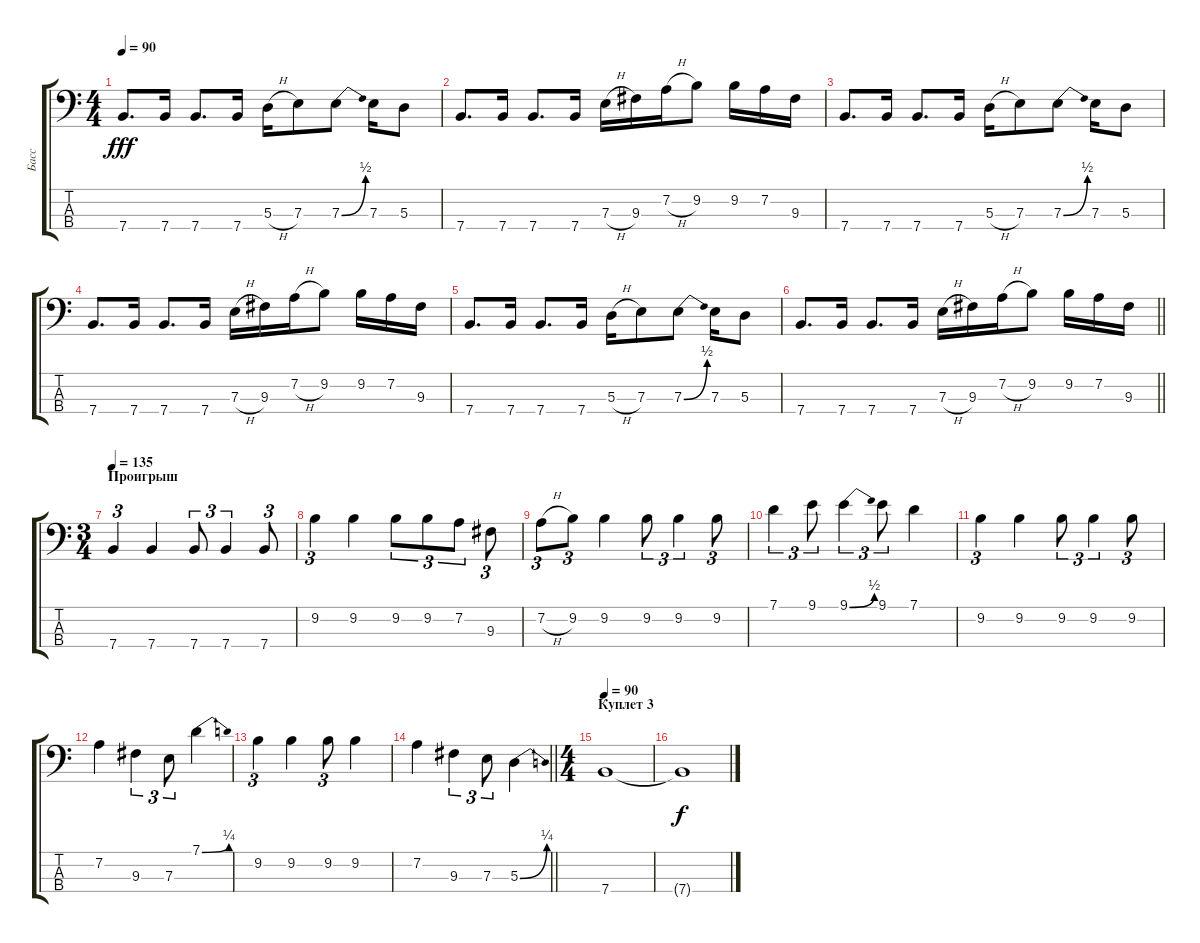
\track ("Басс" "Басс") {instrument electricbassfinger}
\staff {score tabs}
\tuning (G2 D2 A1 E1) {hide}
\ts (4 4)
\tempo 90
\clef f4
\ks c
7.4.8{d dy fff} 7.4.16 7.4.8{d} 7.4.16 5.3{h}.16 7.3.8 7.3{be (bend 0 0 60 2)}.8 7.3.16 5.3.8 |
7.4.8{d} 7.4.16 7.4.8{d} 7.4.16 7.3{h}.16 9.3.16 7.2{h}.16 9.2.8 9.2.16 7.2.16 9.3.16 |
7.4.8{d} 7.4.16 7.4.8{d} 7.4.16 5.3{h}.16 7.3.8 7.3{be (bend 0 0 60 2)}.8 7.3.16 5.3.8 |
7.4.8{d} 7.4.16 7.4.8{d} 7.4.16 7.3{h}.16 9.3.16 7.2{h}.16 9.2.8 9.2.16 7.2.16 9.3.16 |
7.4.8{d} 7.4.16 7.4.8{d} 7.4.16 5.3{h}.16 7.3.8 7.3{be (bend 0 0 60 2)}.8 7.3.16 5.3.8 |
\barLineRight lightlight
7.4.8{d} 7.4.16 7.4.8{d} 7.4.16 7.3{h}.16 9.3.16 7.2{h}.16 9.2.8 9.2.16 7.2.16 9.3.16 |
\ts (3 4)
\section ("" "Проигрыш")
\tempo 135
7.4.4{tu (3 2)} 7.4.4 7.4.8{tu (3 2)} 7.4.4{tu (3 2)} 7.4.8{tu (3 2)} |
9.2.4{tu (3 2)} 9.2.4 9.2.8{tu (3 2)} 9.2.8{tu (3 2)} 7.2.8{tu (3 2)} 9.3.8{tu (3 2)} |
7.2{h}.8{tu (3 2)} 9.2.8{tu (3 2)} 9.2.4 9.2.8{tu (3 2)} 9.2.4{tu (3 2)} 9.2.8{tu (3 2)} |
7.1.4{tu (3 2)} 9.1.8{tu (3 2)} 9.1{be (bend 0 0 60 2)}.4{tu (3 2)} 9.1.8{tu (3 2)} 7.1.4 |
9.2.4{tu (3 2)} 9.2.4 9.2.8{tu (3 2)} 9.2.4{tu (3 2)} 9.2.8{tu (3 2)} |
7.2.4 9.3.4{tu (3 2)} 7.3.8{tu (3 2)} 7.1{be (bend 0 0 60 1)}.4 |
9.2.4{tu (3 2)} 9.2.4 9.2.8{tu (3 2)} 9.2.4 |
\barLineRight lightlight
7.2.4 9.3.4{tu (3 2)} 7.3.8{tu (3 2)} 5.3{be (bend 0 0 60 1)}.4 |
\ts (4 4)
\section ("" "Куплет 3")
\tempo 90
7.4.1 |
7.4{t}.1{dy f}
